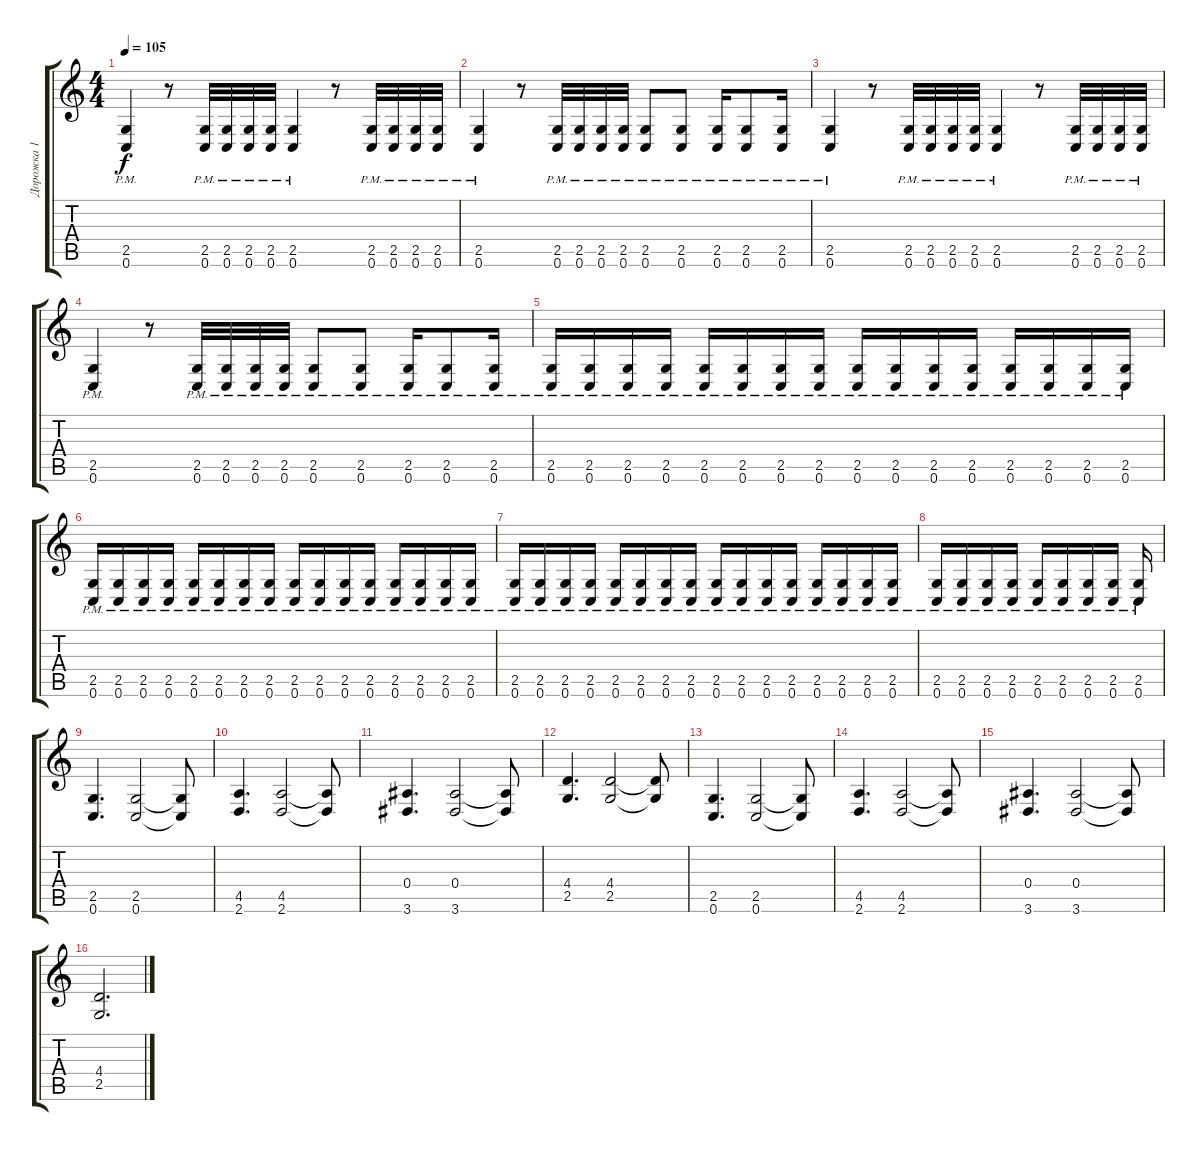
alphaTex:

\track ("Дорожка 1" "Дорожка 1") {instrument overdrivenguitar}
\staff {score tabs}
\tuning (C4 G3 Eb3 Bb2 F2 C2) {hide}
\ts (4 4)
\tempo 105
\clef g2
\ks c
(2.5{pm} 0.6{pm}).4{dy f} r.8 (2.5{pm} 0.6{pm}).32 (2.5{pm} 0.6{pm}).32 (2.5{pm} 0.6{pm}).32 (2.5{pm} 0.6{pm}).32 (2.5{pm} 0.6{pm}).4 r.8 (2.5{pm} 0.6{pm}).32 (2.5{pm} 0.6{pm}).32 (2.5{pm} 0.6{pm}).32 (2.5{pm} 0.6{pm}).32 |
(2.5{pm} 0.6{pm}).4 r.8 (2.5{pm} 0.6{pm}).32 (2.5{pm} 0.6{pm}).32 (2.5{pm} 0.6{pm}).32 (2.5{pm} 0.6{pm}).32 (2.5{pm} 0.6{pm}).8 (2.5{pm} 0.6{pm}).8 (2.5{pm} 0.6{pm}).16 (2.5{pm} 0.6{pm}).8 (2.5{pm} 0.6{pm}).16 |
(2.5{pm} 0.6{pm}).4 r.8 (2.5{pm} 0.6{pm}).32 (2.5{pm} 0.6{pm}).32 (2.5{pm} 0.6{pm}).32 (2.5{pm} 0.6{pm}).32 (2.5{pm} 0.6{pm}).4 r.8 (2.5{pm} 0.6{pm}).32 (2.5{pm} 0.6{pm}).32 (2.5{pm} 0.6{pm}).32 (2.5{pm} 0.6{pm}).32 |
(2.5{pm} 0.6{pm}).4 r.8 (2.5{pm} 0.6{pm}).32 (2.5{pm} 0.6{pm}).32 (2.5{pm} 0.6{pm}).32 (2.5{pm} 0.6{pm}).32 (2.5{pm} 0.6{pm}).8 (2.5{pm} 0.6{pm}).8 (2.5{pm} 0.6{pm}).16 (2.5{pm} 0.6{pm}).8 (2.5{pm} 0.6{pm}).16 |
(2.5{pm} 0.6{pm}).16 (2.5{pm} 0.6{pm}).16 (2.5{pm} 0.6{pm}).16 (2.5{pm} 0.6{pm}).16 (2.5{pm} 0.6{pm}).16 (2.5{pm} 0.6{pm}).16 (2.5{pm} 0.6{pm}).16 (2.5{pm} 0.6{pm}).16 (2.5{pm} 0.6{pm}).16 (2.5{pm} 0.6{pm}).16 (2.5{pm} 0.6{pm}).16 (2.5{pm} 0.6{pm}).16 (2.5{pm} 0.6{pm}).16 (2.5{pm} 0.6{pm}).16 (2.5{pm} 0.6{pm}).16 (2.5{pm} 0.6{pm}).16 |
(2.5{pm} 0.6{pm}).16 (2.5{pm} 0.6{pm}).16 (2.5{pm} 0.6{pm}).16 (2.5{pm} 0.6{pm}).16 (2.5{pm} 0.6{pm}).16 (2.5{pm} 0.6{pm}).16 (2.5{pm} 0.6{pm}).16 (2.5{pm} 0.6{pm}).16 (2.5{pm} 0.6{pm}).16 (2.5{pm} 0.6{pm}).16 (2.5{pm} 0.6{pm}).16 (2.5{pm} 0.6{pm}).16 (2.5{pm} 0.6{pm}).16 (2.5{pm} 0.6{pm}).16 (2.5{pm} 0.6{pm}).16 (2.5{pm} 0.6{pm}).16 |
(2.5{pm} 0.6{pm}).16 (2.5{pm} 0.6{pm}).16 (2.5{pm} 0.6{pm}).16 (2.5{pm} 0.6{pm}).16 (2.5{pm} 0.6{pm}).16 (2.5{pm} 0.6{pm}).16 (2.5{pm} 0.6{pm}).16 (2.5{pm} 0.6{pm}).16 (2.5{pm} 0.6{pm}).16 (2.5{pm} 0.6{pm}).16 (2.5{pm} 0.6{pm}).16 (2.5{pm} 0.6{pm}).16 (2.5{pm} 0.6{pm}).16 (2.5{pm} 0.6{pm}).16 (2.5{pm} 0.6{pm}).16 (2.5{pm} 0.6{pm}).16 |
(2.5{pm} 0.6{pm}).16 (2.5{pm} 0.6{pm}).16 (2.5{pm} 0.6{pm}).16 (2.5{pm} 0.6{pm}).16 (2.5{pm} 0.6{pm}).16 (2.5{pm} 0.6{pm}).16 (2.5{pm} 0.6{pm}).16 (2.5{pm} 0.6{pm}).16 (2.5{pm} 0.6{pm}).16 |
(2.5 0.6).4{d} (2.5 0.6).2 (2.5{t} 0.6{t}).8 |
(4.5 2.6).4{d} (4.5 2.6).2 (4.5{t} 2.6{t}).8 |
(0.4 3.6).4{d} (0.4 3.6).2 (0.4{t} 3.6{t}).8 |
(4.4 2.5).4{d} (4.4 2.5).2 (4.4{t} 2.5{t}).8 |
(2.5 0.6).4{d} (2.5 0.6).2 (2.5{t} 0.6{t}).8 |
(4.5 2.6).4{d} (4.5 2.6).2 (4.5{t} 2.6{t}).8 |
(0.4 3.6).4{d} (0.4 3.6).2 (0.4{t} 3.6{t}).8 |
(4.4 2.5).2{d}
